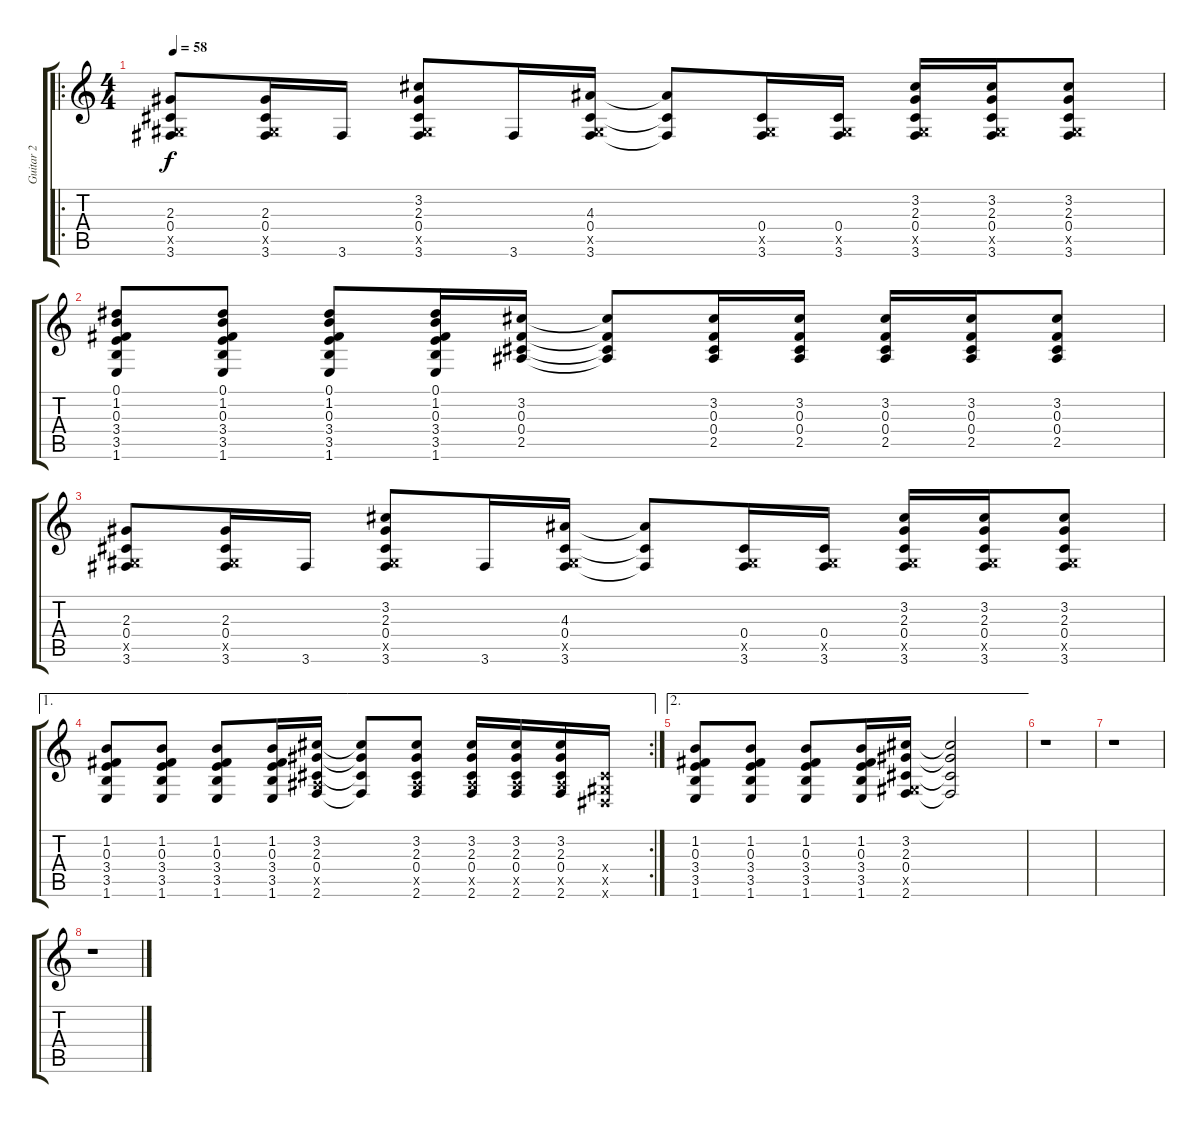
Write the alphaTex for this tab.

\track ("Guitar 2" "Guitar 2") {instrument distortionguitar}
\staff {score tabs}
\tuning (Eb4 Bb3 Gb3 Db3 Ab2 Eb2) {hide}
\ro
\ts (4 4)
\tempo 58
\clef g2
\ks c
(2.3 0.4 0.5{x} 3.6).8{dy f} (2.3 0.4 0.5{x} 3.6).16 3.6.16 (3.2 2.3 0.4 0.5{x} 3.6).8 3.6.16 (4.3 0.4 0.5{x} 3.6).16 (4.3{t} 0.4{t} 3.6{t}).8 (0.4 0.5{x} 3.6).16 (0.4 0.5{x} 3.6).16 (3.2 2.3 0.4 0.5{x} 3.6).16 (3.2 2.3 0.4 0.5{x} 3.6).16 (3.2 2.3 0.4 0.5{x} 3.6).8 |
(0.1 1.2 0.3 3.4 3.5 1.6).8 (0.1 1.2 0.3 3.4 3.5 1.6).8 (0.1 1.2 0.3 3.4 3.5 1.6).8 (0.1 1.2 0.3 3.4 3.5 1.6).16 (3.2 0.3 0.4 2.5).16 (3.2{t} 0.3{t} 0.4{t} 2.5{t}).8 (3.2 0.3 0.4 2.5).16 (3.2 0.3 0.4 2.5).16 (3.2 0.3 0.4 2.5).16 (3.2 0.3 0.4 2.5).16 (3.2 0.3 0.4 2.5).8 |
(2.3 0.4 0.5{x} 3.6).8 (2.3 0.4 0.5{x} 3.6).16 3.6.16 (3.2 2.3 0.4 0.5{x} 3.6).8 3.6.16 (4.3 0.4 0.5{x} 3.6).16 (4.3{t} 0.4{t} 3.6{t}).8 (0.4 0.5{x} 3.6).16 (0.4 0.5{x} 3.6).16 (3.2 2.3 0.4 0.5{x} 3.6).16 (3.2 2.3 0.4 0.5{x} 3.6).16 (3.2 2.3 0.4 0.5{x} 3.6).8 |
\ae 1
\rc 2
(1.2 0.3 3.4 3.5 1.6).8 (1.2 0.3 3.4 3.5 1.6).8 (1.2 0.3 3.4 3.5 1.6).8 (1.2 0.3 3.4 3.5 1.6).16 (3.2 2.3 0.4 2.5{x} 2.6).16 (3.2{t} 2.3{t} 0.4{t} 2.6{t}).8 (3.2 2.3 0.4 2.5{x} 2.6).8 (3.2 2.3 0.4 2.5{x} 2.6).16 (3.2 2.3 0.4 2.5{x} 2.6).16 (3.2 2.3 0.4 2.5{x} 2.6).16 (0.4{x} 0.5{x} 0.6{x}).16 |
\ae 2
(1.2 0.3 3.4 3.5 1.6).8 (1.2 0.3 3.4 3.5 1.6).8 (1.2 0.3 3.4 3.5 1.6).8 (1.2 0.3 3.4 3.5 1.6).16 (3.2 2.3 0.4 0.5{x} 2.6).16 (3.2{t} 2.3{t} 0.4{t} 2.6{t}).2 |
r.1 |
r.1 |
r.1
